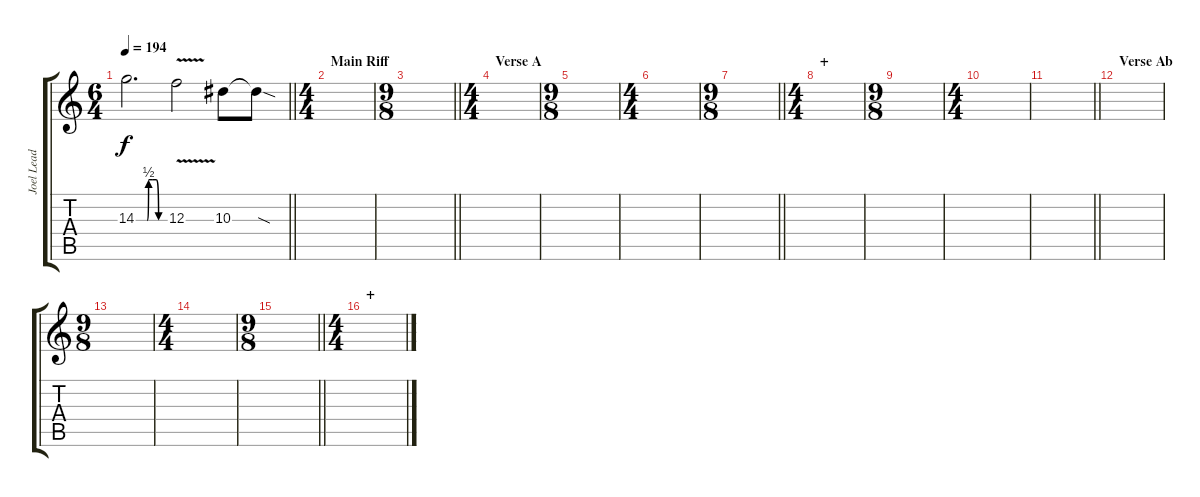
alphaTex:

\track ("Joel Lead" "Joel Lead") {instrument distortionguitar}
\staff {score tabs}
\tuning (D4 A3 F3 C3 G2 C2) {hide}
\ts (6 4)
\tempo 194
\clef g2
\barLineRight lightlight
\ks c
14.3{be (custom 0 0 12 0 19 0 23 0 26 2 29 2 35 2 42 2 47 0 57 0 60 0)}.2{d dy f} 12.3{v}.2 10.3.8 10.3{sod t}.8 |
\ts (4 4)
\section ("" "Main Riff")
|
\ts (9 8)
\barLineRight lightlight
|
\ts (4 4)
\section ("" "Verse A")
|
\ts (9 8)
|
\ts (4 4)
|
\ts (9 8)
\barLineRight lightlight
|
\ts (4 4)
\section ("" "+")
|
\ts (9 8)
|
\ts (4 4)
|
\barLineRight lightlight
|
\section ("" "Verse Ab")
|
\ts (9 8)
|
\ts (4 4)
|
\ts (9 8)
\barLineRight lightlight
|
\ts (4 4)
\section ("" "+")
